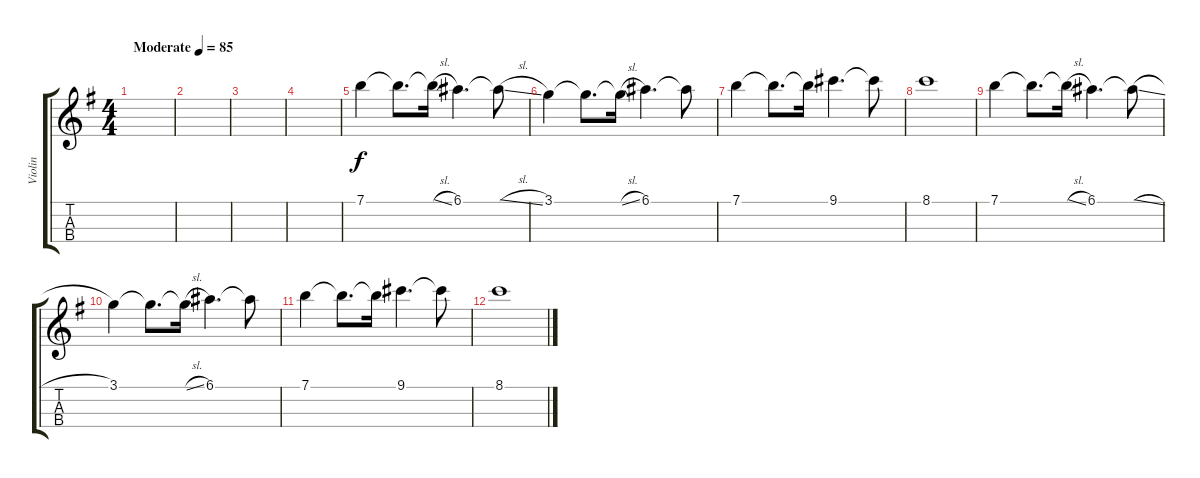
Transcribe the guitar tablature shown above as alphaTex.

\track ("Violin " "Violin ") {instrument violin}
\staff {score tabs}
\tuning (E5 A4 D4 G3) {hide}
\ts (4 4)
\tempo (85 "Moderate")
\clef g2
\ks g
|
|
|
|
7.1.4 7.1{t}.8{d} 7.1{sl t}.16 6.1.4{d} 6.1{sl t}.8 |
3.1.4 3.1{t}.8{d} 3.1{sl t}.16 6.1.4{d} 6.1{t}.8 |
7.1.4 7.1{t}.8{d} 7.1{t}.16 9.1.4{d} 9.1{t}.8 |
8.1.1 |
7.1.4 7.1{t}.8{d} 7.1{sl t}.16 6.1.4{d} 6.1{sl t}.8 |
3.1.4 3.1{t}.8{d} 3.1{sl t}.16 6.1.4{d} 6.1{t}.8 |
7.1.4 7.1{t}.8{d} 7.1{t}.16 9.1.4{d} 9.1{t}.8 |
8.1.1
